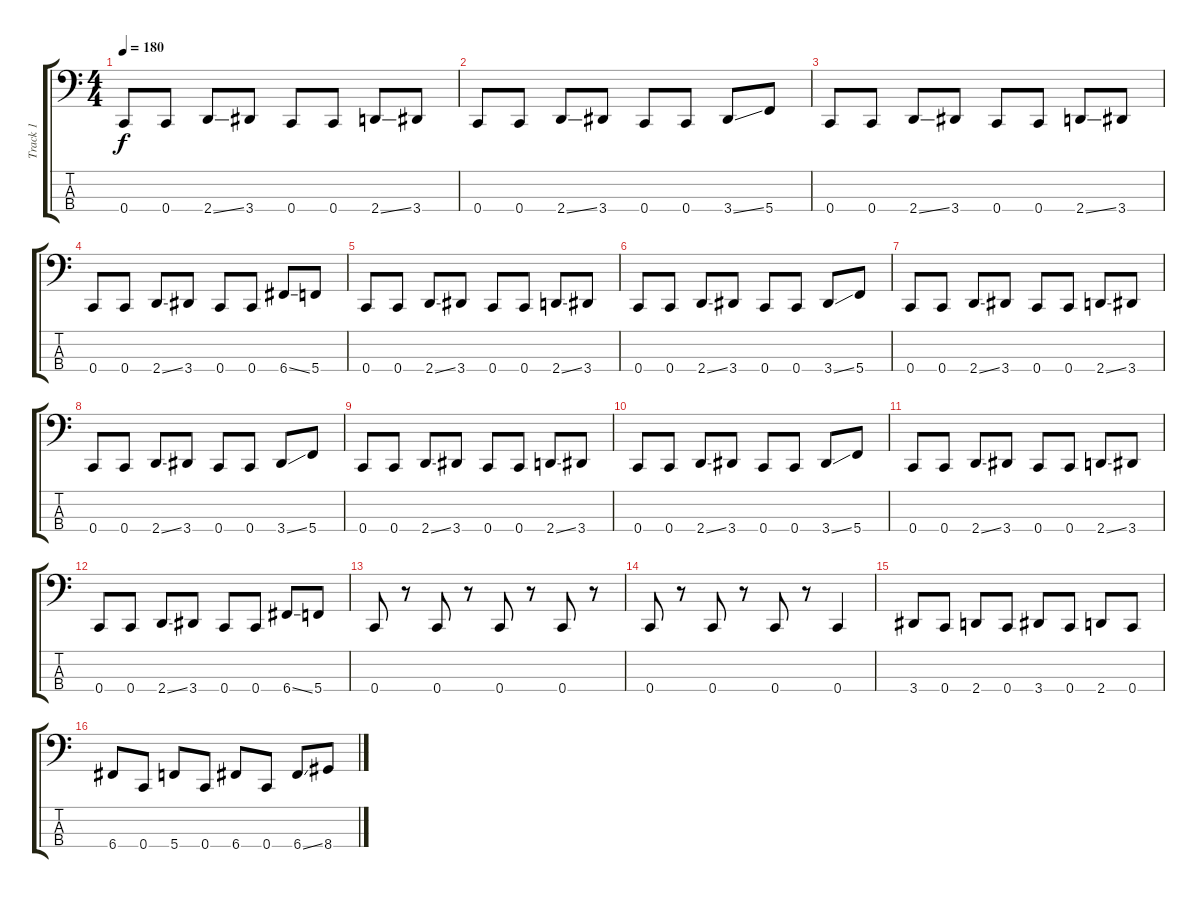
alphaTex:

\track ("Track 1" "Track 1") {instrument electricbassfinger}
\staff {score tabs}
\tuning (Eb2 Bb1 F1 C1) {hide}
\ts (4 4)
\tempo 180
\clef f4
\ks c
0.4.8{dy f} 0.4.8 2.4{ss}.8 3.4.8 0.4.8 0.4.8 2.4{ss}.8 3.4.8 |
0.4.8 0.4.8 2.4{ss}.8 3.4.8 0.4.8 0.4.8 3.4{ss}.8 5.4.8 |
0.4.8 0.4.8 2.4{ss}.8 3.4.8 0.4.8 0.4.8 2.4{ss}.8 3.4.8 |
0.4.8 0.4.8 2.4{ss}.8 3.4.8 0.4.8 0.4.8 6.4{ss}.8 5.4.8 |
0.4.8 0.4.8 2.4{ss}.8 3.4.8 0.4.8 0.4.8 2.4{ss}.8 3.4.8 |
0.4.8 0.4.8 2.4{ss}.8 3.4.8 0.4.8 0.4.8 3.4{ss}.8 5.4.8 |
0.4.8 0.4.8 2.4{ss}.8 3.4.8 0.4.8 0.4.8 2.4{ss}.8 3.4.8 |
0.4.8 0.4.8 2.4{ss}.8 3.4.8 0.4.8 0.4.8 3.4{ss}.8 5.4.8 |
0.4.8 0.4.8 2.4{ss}.8 3.4.8 0.4.8 0.4.8 2.4{ss}.8 3.4.8 |
0.4.8 0.4.8 2.4{ss}.8 3.4.8 0.4.8 0.4.8 3.4{ss}.8 5.4.8 |
0.4.8 0.4.8 2.4{ss}.8 3.4.8 0.4.8 0.4.8 2.4{ss}.8 3.4.8 |
0.4.8 0.4.8 2.4{ss}.8 3.4.8 0.4.8 0.4.8 6.4{ss}.8 5.4.8 |
0.4.8 r.8 0.4.8 r.8 0.4.8 r.8 0.4.8 r.8 |
0.4.8 r.8 0.4.8 r.8 0.4.8 r.8 0.4.4 |
3.4.8 0.4.8 2.4.8 0.4.8 3.4.8 0.4.8 2.4.8 0.4.8 |
6.4.8 0.4.8 5.4.8 0.4.8 6.4.8 0.4.8 6.4{ss}.8 8.4.8
